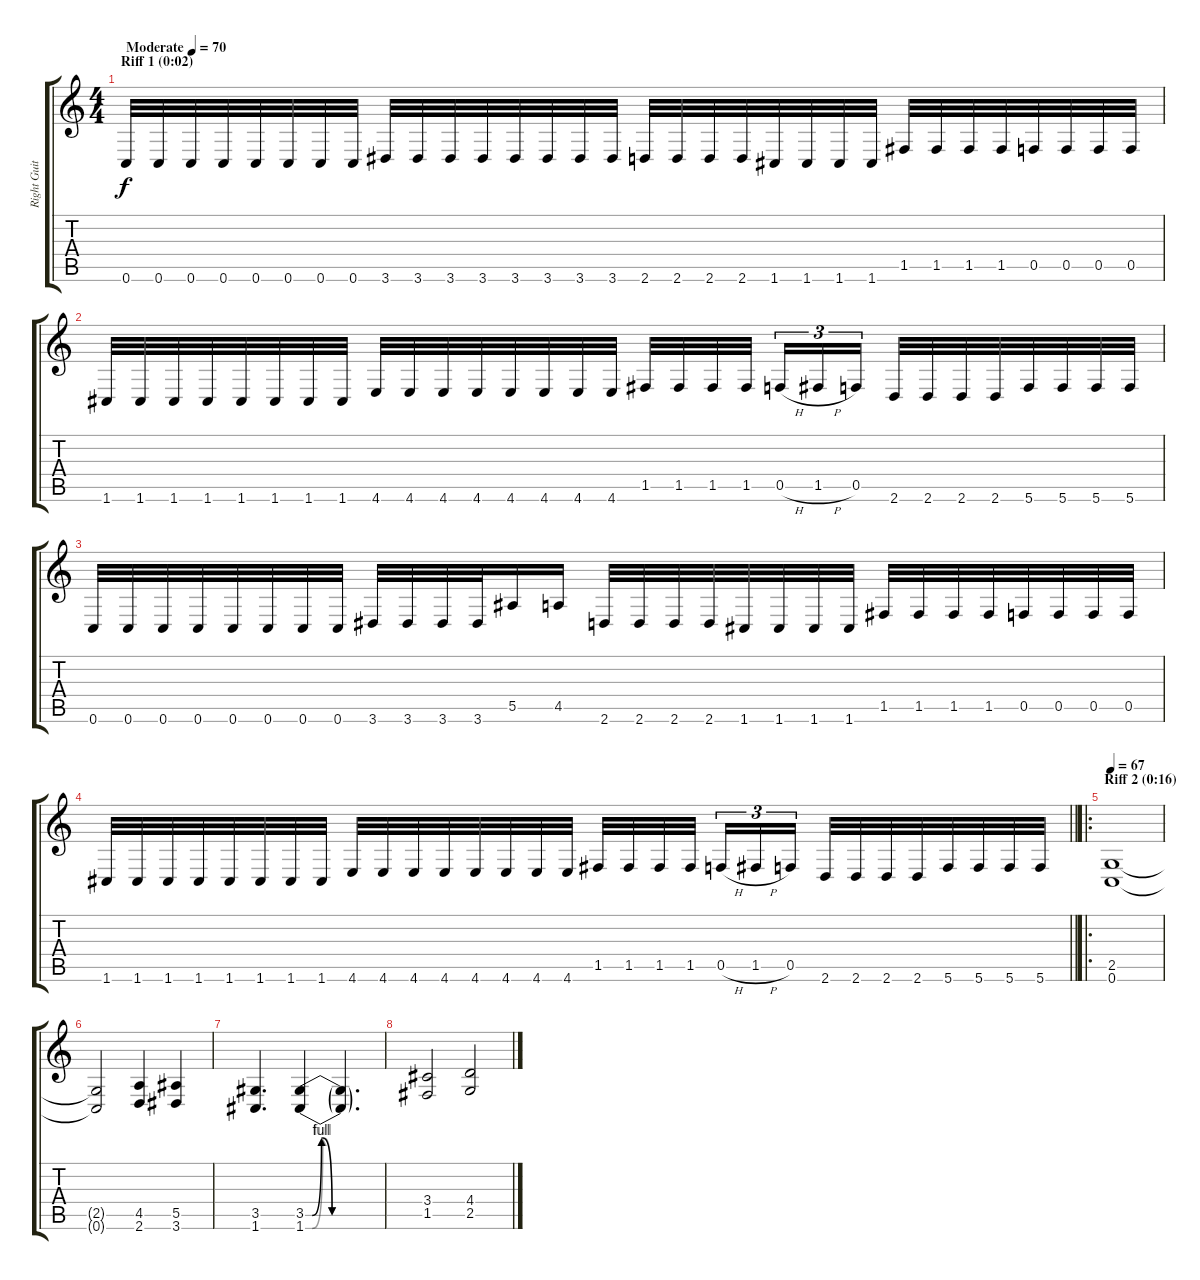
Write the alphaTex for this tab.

\track ("Right Guitar" "Right Guit") {instrument distortionguitar}
\staff {score tabs}
\tuning (C4 G3 Eb3 Bb2 F2 C2) {hide}
\ts (4 4)
\section ("" "Riff 1 (0:02)")
\tempo (70 "Moderate")
\clef g2
\ks c
0.6.32{dy f instrument distortionguitar} 0.6.32 0.6.32 0.6.32 0.6.32 0.6.32 0.6.32 0.6.32 3.6.32 3.6.32 3.6.32 3.6.32 3.6.32 3.6.32 3.6.32 3.6.32 2.6.32 2.6.32 2.6.32 2.6.32 1.6.32 1.6.32 1.6.32 1.6.32 1.5.32 1.5.32 1.5.32 1.5.32 0.5.32 0.5.32 0.5.32 0.5.32 |
1.6.32 1.6.32 1.6.32 1.6.32 1.6.32 1.6.32 1.6.32 1.6.32 4.6.32 4.6.32 4.6.32 4.6.32 4.6.32 4.6.32 4.6.32 4.6.32 1.5.32 1.5.32 1.5.32 1.5.32{beam splitsecondary} 0.5{h}.16{tu (3 2)} 1.5{h}.16{tu (3 2)} 0.5.16{tu (3 2)} 2.6.32 2.6.32 2.6.32 2.6.32 5.6.32 5.6.32 5.6.32 5.6.32 |
0.6.32 0.6.32 0.6.32 0.6.32 0.6.32 0.6.32 0.6.32 0.6.32 3.6.32 3.6.32 3.6.32 3.6.32 5.5.16 4.5.16 2.6.32 2.6.32 2.6.32 2.6.32 1.6.32 1.6.32 1.6.32 1.6.32 1.5.32 1.5.32 1.5.32 1.5.32 0.5.32 0.5.32 0.5.32 0.5.32 |
\barLineRight lightlight
1.6.32 1.6.32 1.6.32 1.6.32 1.6.32 1.6.32 1.6.32 1.6.32 4.6.32 4.6.32 4.6.32 4.6.32 4.6.32 4.6.32 4.6.32 4.6.32 1.5.32 1.5.32 1.5.32 1.5.32{beam splitsecondary} 0.5{h}.16{tu (3 2)} 1.5{h}.16{tu (3 2)} 0.5.16{tu (3 2)} 2.6.32 2.6.32 2.6.32 2.6.32 5.6.32 5.6.32 5.6.32 5.6.32 |
\ro
\section ("" "Riff 2 (0:16)")
\tempo 67
(2.5 0.6).1 |
(2.5{t} 0.6{t}).2 (4.5 2.6).4 (5.5 3.6).4 |
(3.5 1.6).4{d} (3.5{be (custom 0 0 5 0 12 4 20 0 25 0 30 0 60 0)} 1.6{be (custom 0 0 5 0 13 4 20 0 30 0 60 0)}).4 (3.5{t} 1.6{t}).4{d} |
(3.4 1.5).2 (4.4 2.5).2
